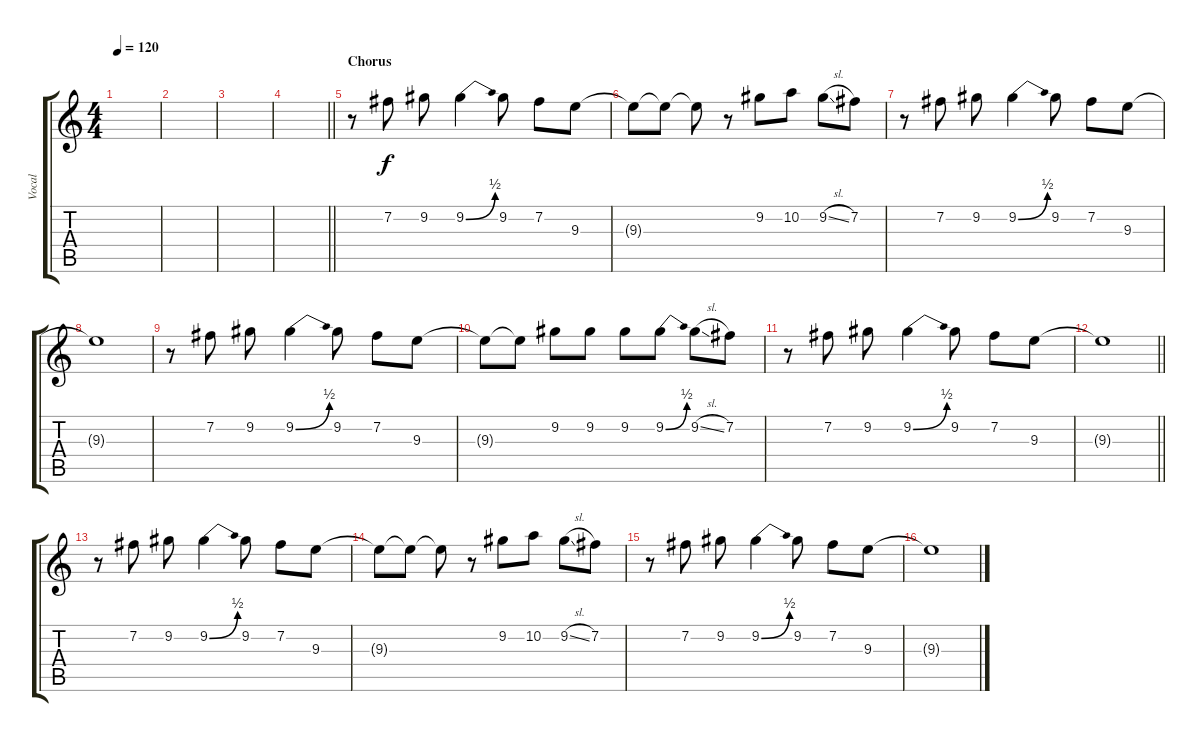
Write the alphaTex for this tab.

\track ("Vocal" "Vocal") {instrument overdrivenguitar}
\staff {score tabs}
\tuning (E4 B3 G3 D3 A2 E2) {hide}
\ts (4 4)
\tempo 120
\clef g2
\ks c
|
|
|
\barLineRight lightlight
|
\section ("" "Chorus")
r.8{volume 12 instrument overdrivenguitar} 7.2.8 9.2.8 9.2{be (bend 0 0 60 2)}.4 9.2.8 7.2.8 9.3.8 |
9.3{t}.8 9.3{t}.8 9.3{t}.8 r.8 9.2.8 10.2.8 9.2{sl}.8 7.2.8 |
r.8 7.2.8 9.2.8 9.2{be (bend 0 0 60 2)}.4 9.2.8 7.2.8 9.3.8 |
9.3{t}.1 |
r.8 7.2.8 9.2.8 9.2{be (bend 0 0 60 2)}.4 9.2.8 7.2.8 9.3.8 |
9.3{t}.8 9.3{t}.8 9.2.8 9.2.8 9.2.8 9.2{be (bend 0 0 60 2)}.8 9.2{sl}.8 7.2.8 |
r.8 7.2.8 9.2.8 9.2{be (bend 0 0 60 2)}.4 9.2.8 7.2.8 9.3.8 |
\barLineRight lightlight
9.3{t}.1 |
r.8{volume 12 instrument overdrivenguitar} 7.2.8 9.2.8 9.2{be (bend 0 0 60 2)}.4 9.2.8 7.2.8 9.3.8 |
9.3{t}.8 9.3{t}.8 9.3{t}.8 r.8 9.2.8 10.2.8 9.2{sl}.8 7.2.8 |
r.8 7.2.8 9.2.8 9.2{be (bend 0 0 60 2)}.4 9.2.8 7.2.8 9.3.8 |
9.3{t}.1
